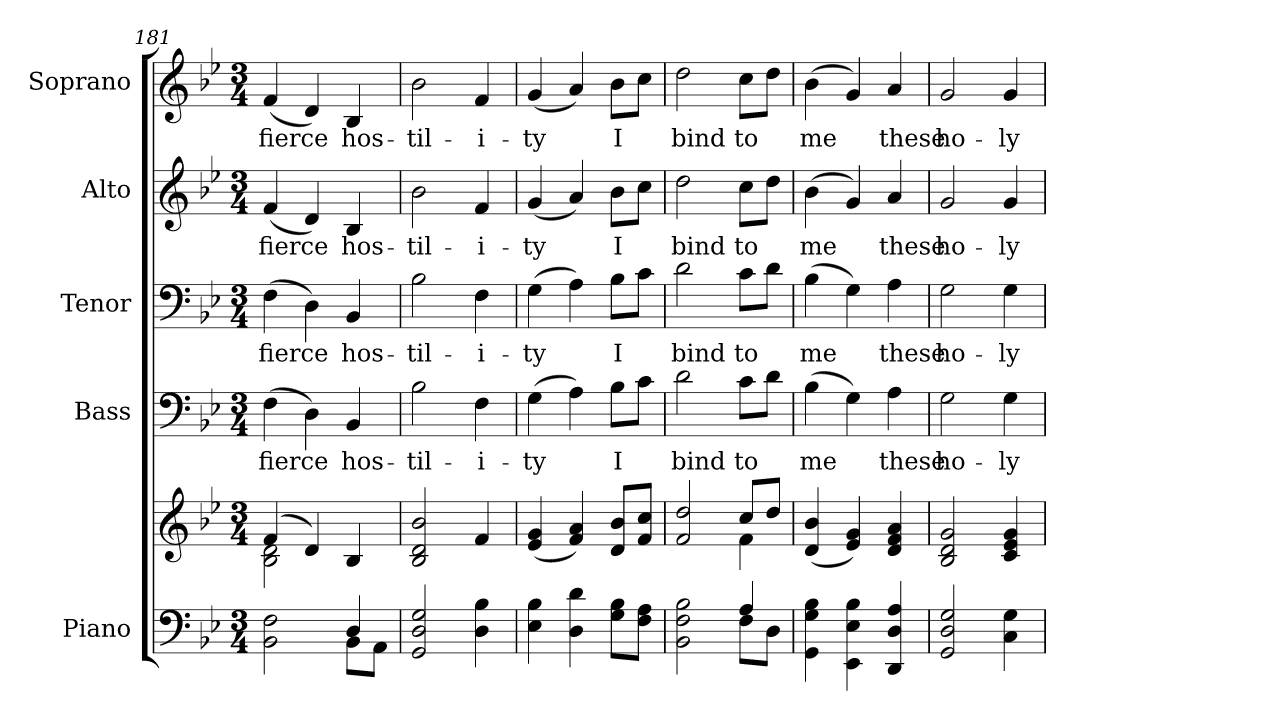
**kern	**kern	**kern	**text	**kern	**text	**kern	**text	**kern	**text
*part5	*part5	*part4	*part4	*part3	*part3	*part2	*part2	*part1	*part1
*staff6	*staff5	*staff4	*staff4	*staff3	*staff3	*staff2	*staff2	*staff1	*staff1
*I"Piano	*	*I"Bass	*	*I"Tenor	*	*I"Alto	*	*I"Soprano	*
*I'Pno.	*	*I'B.	*	*I'T.	*	*I'A.	*	*I'S.	*
*clefF4	*clefG2	*clefF4	*	*clefF4	*	*clefG2	*	*clefG2	*
*k[b-e-]	*k[b-e-]	*k[b-e-]	*	*k[b-e-]	*	*k[b-e-]	*	*k[b-e-]	*
*g:	*g:	*g:	*	*g:	*	*g:	*	*g:	*
*M3/4	*M3/4	*M3/4	*	*M3/4	*	*M3/4	*	*M3/4	*
=181	=181	=181	=181	=181	=181	=181	=181	=181	=181
*^	*^	*	*	*	*	*	*	*	*
!	!	!	!	!	!LO:LY:b:color=#000000	!	!	!	!	!	!
!	!	!	!	!	!	!	!LO:LY:b:color=#000000	!	!	!	!
!	!	!	!	!	!	!	!	!	!LO:LY:b:color=#000000	!	!
!	!	!	!	!	!	!	!	!	!	!	!LO:LY:b:color=#000000
2BB-i\ 2Fi	2ryy	(4fi/	2B-i\ 2di	(4Fi\	fierce	(4Fi\	fierce	(4fi/	fierce	(4fi/	fierce
.	.	4di/)	.	4Di\)	.	4Di\)	.	4di/)	.	4di/)	.
!	!	!	!	!	!LO:LY:b:color=#000000	!	!	!	!	!	!
!	!	!	!	!	!	!	!LO:LY:b:color=#000000	!	!	!	!
!	!	!	!	!	!	!	!	!	!LO:LY:b:color=#000000	!	!
!	!	!	!	!	!	!	!	!	!	!	!LO:LY:b:color=#000000
4Di/	8BB-i\L	4B-i/	4ryy	4BB-i/	hos-	4BB-i/	hos-	4B-i/	hos-	4B-i/	hos-
.	8AAi\J	.	.	.	.	.	.	.	.	.	.
*v	*v	*	*	*	*	*	*	*	*	*	*
*	*v	*v	*	*	*	*	*	*	*	*
=182	=182	=182	=182	=182	=182	=182	=182	=182	=182
*^	*	*	*	*	*	*	*	*	*
!	!	!	!	!LO:LY:b:color=#000000	!	!	!	!	!	!
*v	*v	*	*	*	*	*	*	*	*	*
*^	*	*	*	*	*	*	*	*	*
!	!	!	!	!	!	!LO:LY:b:color=#000000	!	!	!	!
*v	*v	*	*	*	*	*	*	*	*	*
*^	*	*	*	*	*	*	*	*	*
!	!	!	!	!	!	!	!	!LO:LY:b:color=#000000	!	!
*v	*v	*	*	*	*	*	*	*	*	*
*^	*	*	*	*	*	*	*	*	*
!	!	!	!	!	!	!	!	!	!	!LO:LY:b:color=#000000
*v	*v	*	*	*	*	*	*	*	*	*
2GGi/ 2Di 2Gi	2B-i/ 2di 2b-i	2B-i\	-til-	2B-i\	-til-	2b-i\	-til-	2b-i\	-til-
!	!	!	!LO:LY:b:color=#000000	!	!	!	!	!	!
!	!	!	!	!	!LO:LY:b:color=#000000	!	!	!	!
!	!	!	!	!	!	!	!LO:LY:b:color=#000000	!	!
!	!	!	!	!	!	!	!	!	!LO:LY:b:color=#000000
4Di\ 4B-i	4fi/	4Fi\	-i-	4Fi\	-i-	4fi/	-i-	4fi/	-i-
=183	=183	=183	=183	=183	=183	=183	=183	=183	=183
!	!	!	!LO:LY:b:color=#000000	!	!	!	!	!	!
!	!	!	!	!	!LO:LY:b:color=#000000	!	!	!	!
!	!	!	!	!	!	!	!LO:LY:b:color=#000000	!	!
!	!	!	!	!	!	!	!	!	!LO:LY:b:color=#000000
4E-i\ 4B-i	(4e-i/ 4gi	(4Gi\	-ty	(4Gi\	-ty	(4gi/	-ty	(4gi/	-ty
4Di\ 4di	4fi/ 4ai)	4Ai\)	.	4Ai\)	.	4ai/)	.	4ai/)	.
!	!	!	!LO:LY:b:color=#000000	!	!	!	!	!	!
!	!	!	!	!	!LO:LY:b:color=#000000	!	!	!	!
!	!	!	!	!	!	!	!LO:LY:b:color=#000000	!	!
!	!	!	!	!	!	!	!	!	!LO:LY:b:color=#000000
8Gi\ 8B-iL	8di/ 8b-iL	8B-i\L	I	8B-i\L	I	8b-i\L	I	8b-i\L	I
8Fi\ 8AiJ	8fi/ 8cciJ	8ci\J	.	8ci\J	.	8cci\J	.	8cci\J	.
=184	=184	=184	=184	=184	=184	=184	=184	=184	=184
*^	*^	*	*	*	*	*	*	*	*
!	!	!	!	!	!LO:LY:b:color=#000000	!	!	!	!	!	!
!	!	!	!	!	!	!	!LO:LY:b:color=#000000	!	!	!	!
!	!	!	!	!	!	!	!	!	!LO:LY:b:color=#000000	!	!
!	!	!	!	!	!	!	!	!	!	!	!LO:LY:b:color=#000000
2BB-i\ 2Fi 2B-i	2ryy	2fi/ 2ddi	2ryy	2di\	bind	2di\	bind	2ddi\	bind	2ddi\	bind
!	!	!	!	!	!LO:LY:b:color=#000000	!	!	!	!	!	!
!	!	!	!	!	!	!	!LO:LY:b:color=#000000	!	!	!	!
!	!	!	!	!	!	!	!	!	!LO:LY:b:color=#000000	!	!
!	!	!	!	!	!	!	!	!	!	!	!LO:LY:b:color=#000000
4Ai/	8Fi\L	8cci/L	4fi\	8ci\L	to	8ci\L	to	8cci\L	to	8cci\L	to
.	8Di\J	8ddi/J	.	8di\J	.	8di\J	.	8ddi\J	.	8ddi\J	.
*v	*v	*	*	*	*	*	*	*	*	*	*
*	*v	*v	*	*	*	*	*	*	*	*
=185	=185	=185	=185	=185	=185	=185	=185	=185	=185
*^	*	*	*	*	*	*	*	*	*
!	!	!	!	!LO:LY:b:color=#000000	!	!	!	!	!	!
*v	*v	*	*	*	*	*	*	*	*	*
*^	*	*	*	*	*	*	*	*	*
!	!	!	!	!	!	!LO:LY:b:color=#000000	!	!	!	!
*v	*v	*	*	*	*	*	*	*	*	*
*^	*	*	*	*	*	*	*	*	*
!	!	!	!	!	!	!	!	!LO:LY:b:color=#000000	!	!
*v	*v	*	*	*	*	*	*	*	*	*
*^	*	*	*	*	*	*	*	*	*
!	!	!	!	!	!	!	!	!	!	!LO:LY:b:color=#000000
*v	*v	*	*	*	*	*	*	*	*	*
4GGi\ 4Gi 4B-i	(4di/ 4b-i	(4B-i\	me	(4B-i\	me	(4b-i\	me	(4b-i\	me
4EE-i\ 4E-i 4B-i	4e-i/ 4gi)	4Gi\)	.	4Gi\)	.	4gi/)	.	4gi/)	.
!	!	!	!LO:LY:b:color=#000000	!	!	!	!	!	!
!	!	!	!	!	!LO:LY:b:color=#000000	!	!	!	!
!	!	!	!	!	!	!	!LO:LY:b:color=#000000	!	!
!	!	!	!	!	!	!	!	!	!LO:LY:b:color=#000000
4DDi/ 4Di 4Ai	4di/ 4fi 4ai	4Ai\	these	4Ai\	these	4ai/	these	4ai/	these
!!LO:PB:g=z
=186	=186	=186	=186	=186	=186	=186	=186	=186	=186
!	!	!	!LO:LY:b:color=#000000	!	!	!	!	!	!
!	!	!	!	!	!LO:LY:b:color=#000000	!	!	!	!
!	!	!	!	!	!	!	!LO:LY:b:color=#000000	!	!
!	!	!	!	!	!	!	!	!	!LO:LY:b:color=#000000
2GGi/ 2Di 2Gi	2B-i/ 2di 2gi	2Gi\	ho-	2Gi\	ho-	2gi/	ho-	2gi/	ho-
!	!	!	!LO:LY:b:color=#000000	!	!	!	!	!	!
!	!	!	!	!	!LO:LY:b:color=#000000	!	!	!	!
!	!	!	!	!	!	!	!LO:LY:b:color=#000000	!	!
!	!	!	!	!	!	!	!	!	!LO:LY:b:color=#000000
4Ci\ 4Gi	4ci/ 4e-i 4gi	4Gi\	-ly	4Gi\	-ly	4gi/	-ly	4gi/	-ly
=	=	=	=	=	=	=	=	=	=
*-	*-	*-	*-	*-	*-	*-	*-	*-	*-
